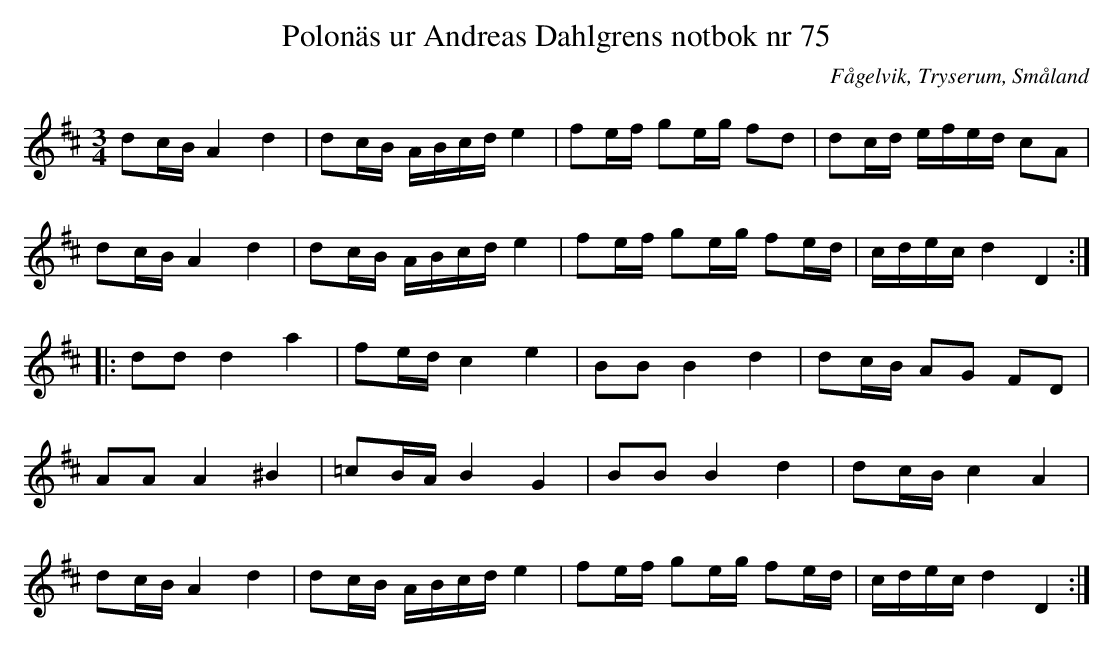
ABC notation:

X:1
T: Polonäs ur Andreas Dahlgrens notbok nr 75
O: Fågelvik, Tryserum, Småland
M: 3/4
L: 1/16
K: D
d2cB A4 d4 | d2cB ABcd e4 | f2ef g2eg f2d2 | d2cd efed c2A2 |
d2cB A4 d4 | d2cB ABcd e4 | f2ef g2eg f2ed | cdec d4 D4 ::
d2d2 d4 a4 | f2ed c4 e4 | B2B2 B4 d4 | d2cB A2G2 F2D2 |
A2A2 A4 ^B4 | =c2BA B4 G4 | B2B2 B4 d4 | d2cB c4 A4 |
d2cB A4 d4 | d2cB ABcd e4 | f2ef g2eg f2ed | cdec d4 D4 :|
